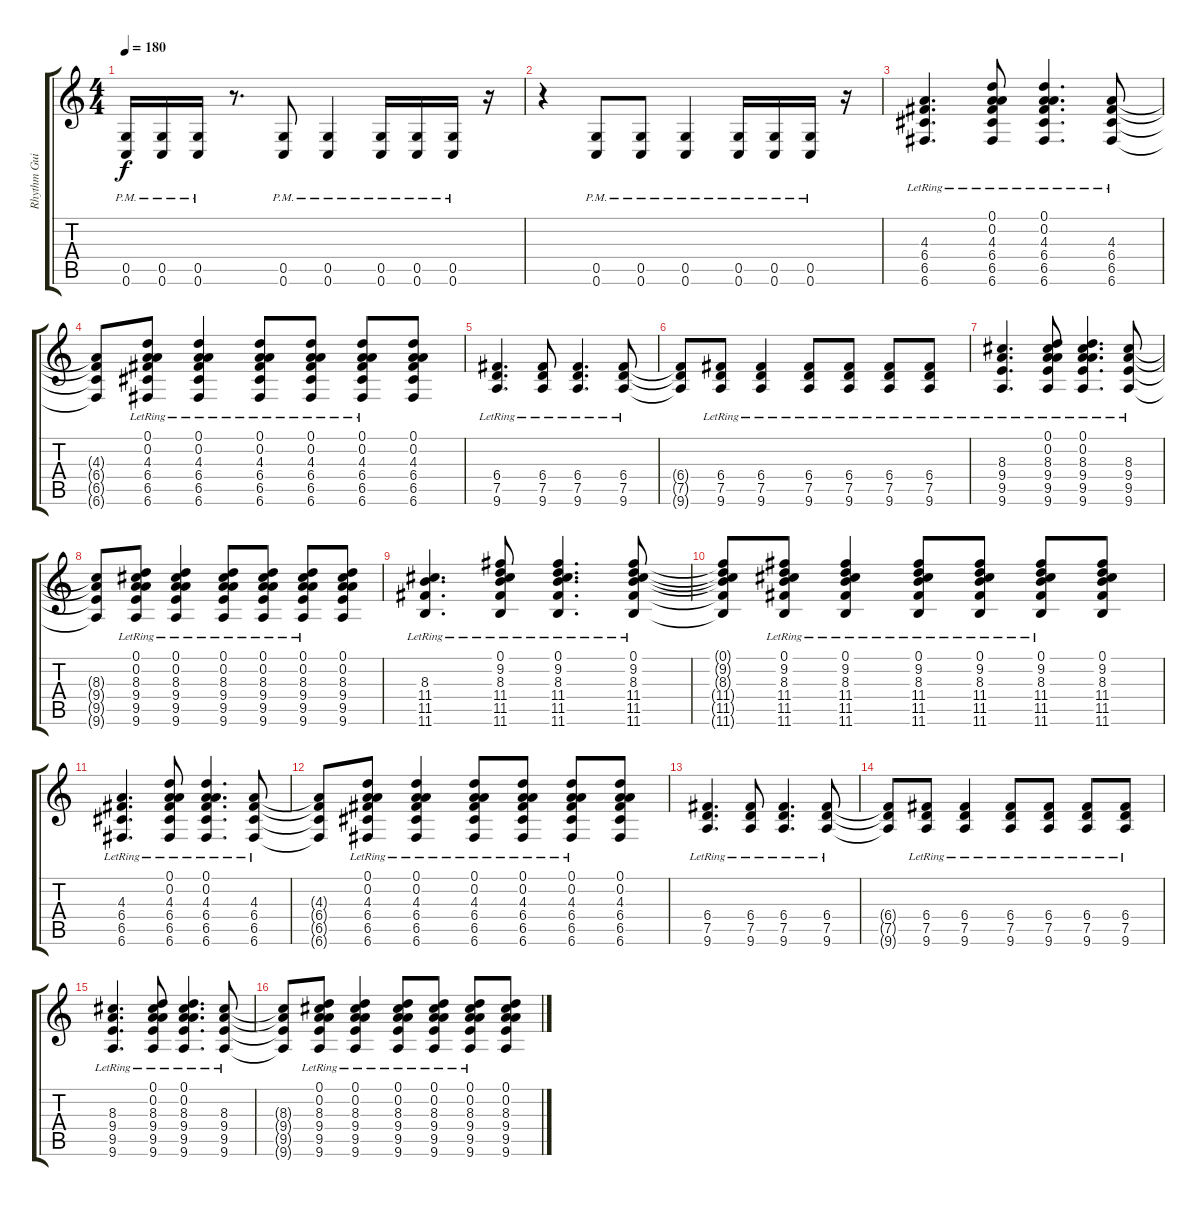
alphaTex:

\track ("Rhythm Guitar 2" "Rhythm Gui") {instrument distortionguitar}
\staff {score tabs}
\tuning (D4 A3 F3 C3 G2 C2) {hide}
\ts (4 4)
\tempo 180
\clef g2
\ks c
(0.5{pm} 0.6{pm}).16{dy f} (0.5{pm} 0.6{pm}).16 (0.5{pm} 0.6{pm}).16 r.8{d} (0.5{pm} 0.6{pm}).8 (0.5{pm} 0.6{pm}).4 (0.5{pm} 0.6{pm}).16 (0.5{pm} 0.6{pm}).16 (0.5{pm} 0.6{pm}).16 r.16 |
r.4 (0.5{pm} 0.6{pm}).8 (0.5{pm} 0.6{pm}).8 (0.5{pm} 0.6{pm}).4 (0.5{pm} 0.6{pm}).16 (0.5{pm} 0.6{pm}).16 (0.5{pm} 0.6{pm}).16 r.16 |
(4.3{lr} 6.4{lr} 6.5{lr} 6.6{lr}).4{d} (0.1{lr} 0.2{lr} 4.3{lr} 6.4{lr} 6.5{lr} 6.6{lr}).8 (0.1{lr} 0.2{lr} 4.3{lr} 6.4{lr} 6.5{lr} 6.6{lr}).4{d} (4.3{lr} 6.4{lr} 6.5{lr} 6.6{lr}).8 |
(4.3{t} 6.4{t} 6.5{t} 6.6{t}).8 (0.1{lr} 0.2{lr} 4.3{lr} 6.4{lr} 6.5{lr} 6.6{lr}).8 (0.1{lr} 0.2{lr} 4.3{lr} 6.4{lr} 6.5{lr} 6.6{lr}).4 (0.1{lr} 0.2{lr} 4.3{lr} 6.4{lr} 6.5{lr} 6.6{lr}).8 (0.1{lr} 0.2{lr} 4.3{lr} 6.4{lr} 6.5{lr} 6.6{lr}).8 (0.1{lr} 0.2{lr} 4.3{lr} 6.4{lr} 6.5{lr} 6.6{lr}).8 (0.1 0.2 4.3 6.4 6.5 6.6).8 |
(6.4{lr} 7.5{lr} 9.6{lr}).4{d} (6.4{lr} 7.5{lr} 9.6{lr}).8 (6.4{lr} 7.5{lr} 9.6{lr}).4{d} (6.4{lr} 7.5{lr} 9.6{lr}).8 |
(6.4{t} 7.5{t} 9.6{t}).8 (6.4{lr} 7.5{lr} 9.6{lr}).8 (6.4{lr} 7.5{lr} 9.6{lr}).4 (6.4{lr} 7.5{lr} 9.6{lr}).8 (6.4{lr} 7.5{lr} 9.6{lr}).8 (6.4{lr} 7.5{lr} 9.6{lr}).8 (6.4{lr} 7.5{lr} 9.6{lr}).8 |
(8.3{lr} 9.4{lr} 9.5{lr} 9.6{lr}).4{d} (0.1{lr} 0.2{lr} 8.3{lr} 9.4{lr} 9.5{lr} 9.6{lr}).8 (0.1{lr} 0.2{lr} 8.3{lr} 9.4{lr} 9.5{lr} 9.6{lr}).4{d} (8.3{lr} 9.4{lr} 9.5{lr} 9.6{lr}).8 |
(8.3{t} 9.4{t} 9.5{t} 9.6{t}).8 (0.1{lr} 0.2{lr} 8.3{lr} 9.4{lr} 9.5{lr} 9.6{lr}).8 (0.1{lr} 0.2{lr} 8.3{lr} 9.4{lr} 9.5{lr} 9.6{lr}).4 (0.1{lr} 0.2{lr} 8.3{lr} 9.4{lr} 9.5{lr} 9.6{lr}).8 (0.1{lr} 0.2{lr} 8.3{lr} 9.4{lr} 9.5{lr} 9.6{lr}).8 (0.1{lr} 0.2{lr} 8.3{lr} 9.4{lr} 9.5{lr} 9.6{lr}).8 (0.1 0.2 8.3 9.4 9.5 9.6).8 |
(8.3{lr} 11.4{lr} 11.5{lr} 11.6{lr}).4{d} (0.1{lr} 9.2{lr} 8.3{lr} 11.4{lr} 11.5{lr} 11.6{lr}).8 (0.1{lr} 9.2{lr} 8.3{lr} 11.4{lr} 11.5{lr} 11.6{lr}).4{d} (0.1 9.2 8.3{lr} 11.4{lr} 11.5{lr} 11.6{lr}).8 |
(0.1{t} 9.2{t} 8.3{t} 11.4{t} 11.5{t} 11.6{t}).8 (0.1{lr} 9.2{lr} 8.3{lr} 11.4{lr} 11.5{lr} 11.6{lr}).8 (0.1{lr} 9.2{lr} 8.3{lr} 11.4{lr} 11.5{lr} 11.6{lr}).4 (0.1{lr} 9.2{lr} 8.3{lr} 11.4{lr} 11.5{lr} 11.6{lr}).8 (0.1{lr} 9.2{lr} 8.3{lr} 11.4{lr} 11.5{lr} 11.6{lr}).8 (0.1{lr} 9.2{lr} 8.3{lr} 11.4{lr} 11.5{lr} 11.6{lr}).8 (0.1 9.2 8.3 11.4 11.5 11.6).8 |
(4.3{lr} 6.4{lr} 6.5{lr} 6.6{lr}).4{d} (0.1{lr} 0.2{lr} 4.3{lr} 6.4{lr} 6.5{lr} 6.6{lr}).8 (0.1{lr} 0.2{lr} 4.3{lr} 6.4{lr} 6.5{lr} 6.6{lr}).4{d} (4.3{lr} 6.4{lr} 6.5{lr} 6.6{lr}).8 |
(4.3{t} 6.4{t} 6.5{t} 6.6{t}).8 (0.1{lr} 0.2{lr} 4.3{lr} 6.4{lr} 6.5{lr} 6.6{lr}).8 (0.1{lr} 0.2{lr} 4.3{lr} 6.4{lr} 6.5{lr} 6.6{lr}).4 (0.1{lr} 0.2{lr} 4.3{lr} 6.4{lr} 6.5{lr} 6.6{lr}).8 (0.1{lr} 0.2{lr} 4.3{lr} 6.4{lr} 6.5{lr} 6.6{lr}).8 (0.1{lr} 0.2{lr} 4.3{lr} 6.4{lr} 6.5{lr} 6.6{lr}).8 (0.1 0.2 4.3 6.4 6.5 6.6).8 |
(6.4{lr} 7.5{lr} 9.6{lr}).4{d} (6.4{lr} 7.5{lr} 9.6{lr}).8 (6.4{lr} 7.5{lr} 9.6{lr}).4{d} (6.4{lr} 7.5{lr} 9.6{lr}).8 |
(6.4{t} 7.5{t} 9.6{t}).8 (6.4{lr} 7.5{lr} 9.6{lr}).8 (6.4{lr} 7.5{lr} 9.6{lr}).4 (6.4{lr} 7.5{lr} 9.6{lr}).8 (6.4{lr} 7.5{lr} 9.6{lr}).8 (6.4{lr} 7.5{lr} 9.6{lr}).8 (6.4{lr} 7.5{lr} 9.6{lr}).8 |
(8.3{lr} 9.4{lr} 9.5{lr} 9.6{lr}).4{d} (0.1{lr} 0.2{lr} 8.3{lr} 9.4{lr} 9.5{lr} 9.6{lr}).8 (0.1{lr} 0.2{lr} 8.3{lr} 9.4{lr} 9.5{lr} 9.6{lr}).4{d} (8.3{lr} 9.4{lr} 9.5{lr} 9.6{lr}).8 |
(8.3{t} 9.4{t} 9.5{t} 9.6{t}).8 (0.1{lr} 0.2{lr} 8.3{lr} 9.4{lr} 9.5{lr} 9.6{lr}).8 (0.1{lr} 0.2{lr} 8.3{lr} 9.4{lr} 9.5{lr} 9.6{lr}).4 (0.1{lr} 0.2{lr} 8.3{lr} 9.4{lr} 9.5{lr} 9.6{lr}).8 (0.1{lr} 0.2{lr} 8.3{lr} 9.4{lr} 9.5{lr} 9.6{lr}).8 (0.1{lr} 0.2{lr} 8.3{lr} 9.4{lr} 9.5{lr} 9.6{lr}).8 (0.1 0.2 8.3 9.4 9.5 9.6).8
